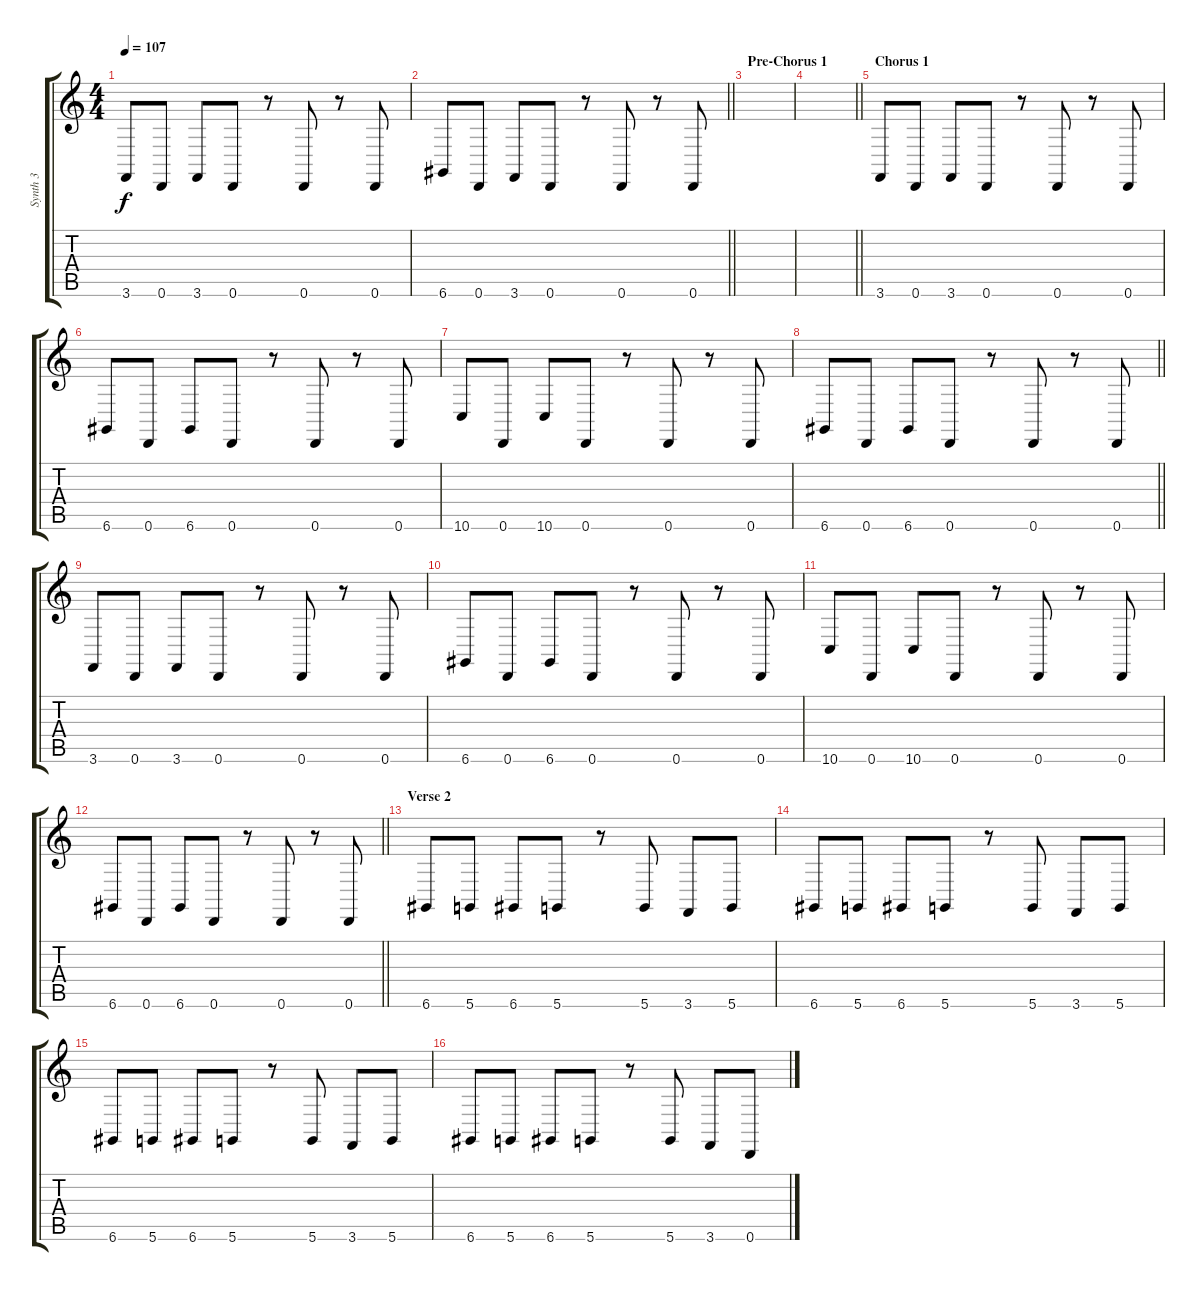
\track ("Synth 3" "Synth 3") {instrument lead2sawtooth}
\staff {score tabs}
\tuning (E4 B3 G3 D3 A2 D2) {hide}
\ts (4 4)
\tempo 107
\clef g2
\ks c
3.6.8{dy f} 0.6.8 3.6.8 0.6.8 r.8 0.6.8 r.8 0.6.8 |
\barLineRight lightlight
6.6.8 0.6.8 3.6.8 0.6.8 r.8 0.6.8 r.8 0.6.8 |
\section ("" "Pre-Chorus 1")
|
\barLineRight lightlight
|
\section ("" "Chorus 1")
3.6.8 0.6.8 3.6.8 0.6.8 r.8 0.6.8 r.8 0.6.8 |
6.6.8 0.6.8 6.6.8 0.6.8 r.8 0.6.8 r.8 0.6.8 |
10.6.8 0.6.8 10.6.8 0.6.8 r.8 0.6.8 r.8 0.6.8 |
\barLineRight lightlight
6.6.8 0.6.8 6.6.8 0.6.8 r.8 0.6.8 r.8 0.6.8 |
3.6.8 0.6.8 3.6.8 0.6.8 r.8 0.6.8 r.8 0.6.8 |
6.6.8 0.6.8 6.6.8 0.6.8 r.8 0.6.8 r.8 0.6.8 |
10.6.8 0.6.8 10.6.8 0.6.8 r.8 0.6.8 r.8 0.6.8 |
\barLineRight lightlight
6.6.8 0.6.8 6.6.8 0.6.8 r.8 0.6.8 r.8 0.6.8 |
\section ("" "Verse 2")
6.6.8 5.6.8 6.6.8 5.6.8 r.8 5.6.8 3.6.8 5.6.8 |
6.6.8 5.6.8 6.6.8 5.6.8 r.8 5.6.8 3.6.8 5.6.8 |
6.6.8 5.6.8 6.6.8 5.6.8 r.8 5.6.8 3.6.8 5.6.8 |
6.6.8 5.6.8 6.6.8 5.6.8 r.8 5.6.8 3.6.8 0.6.8
